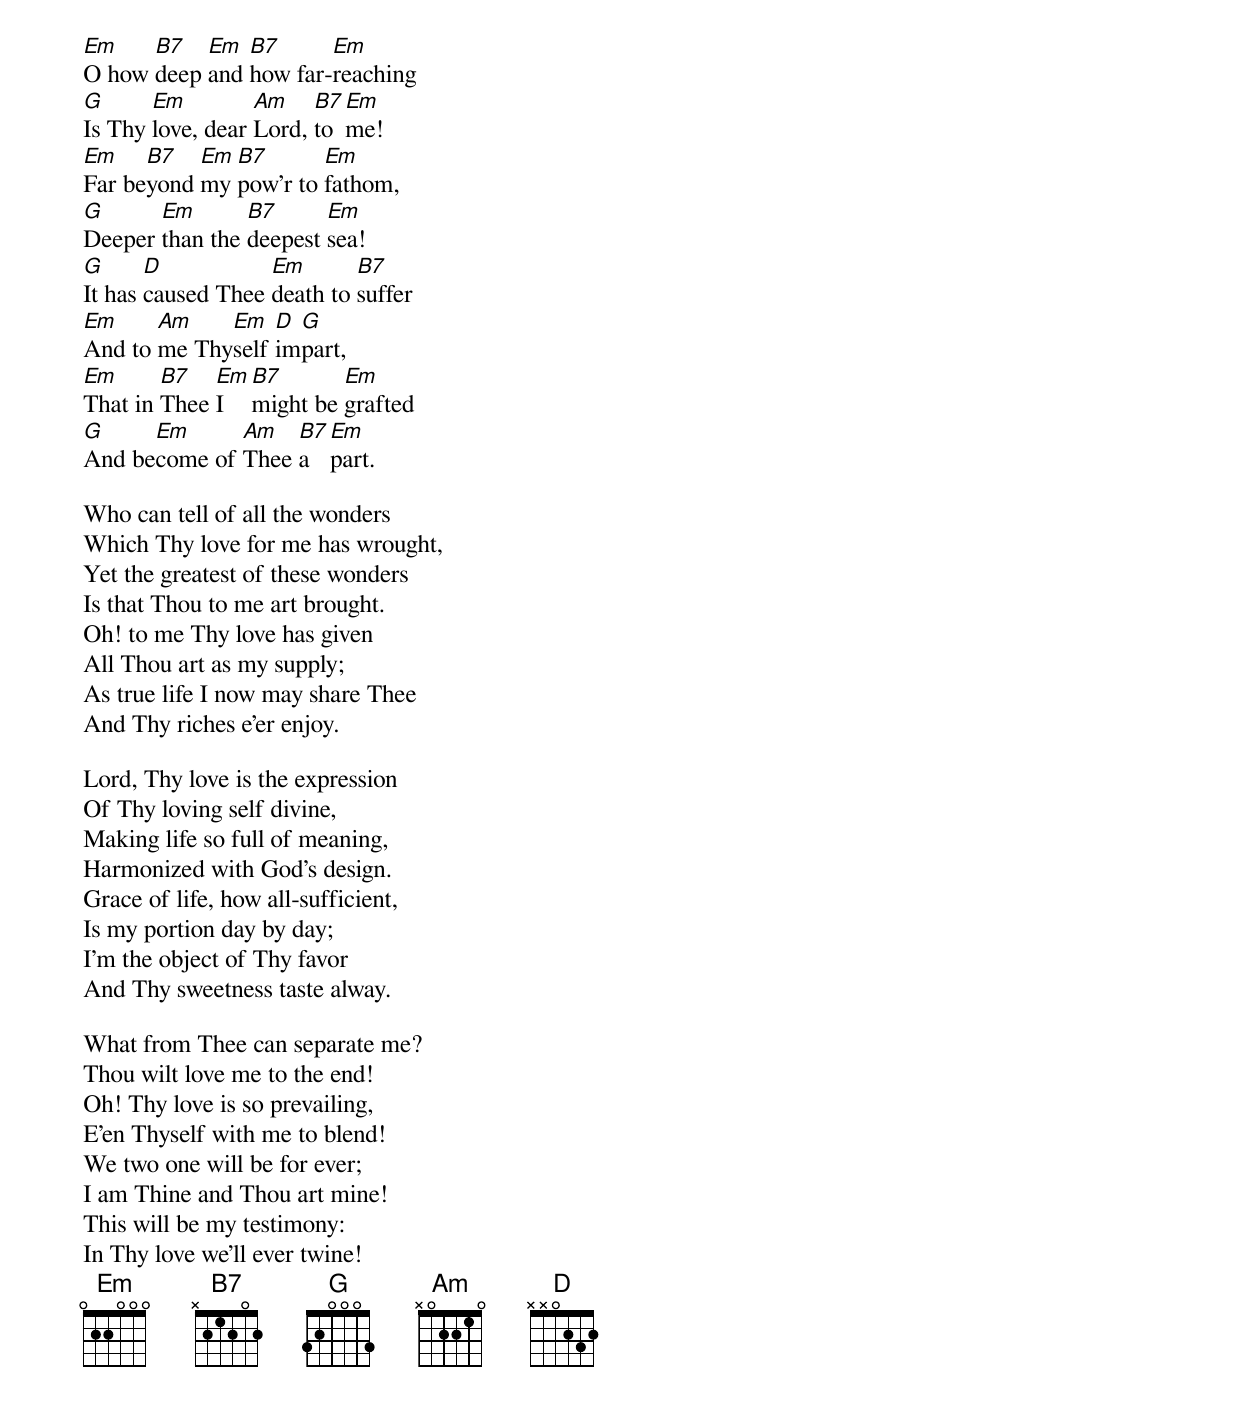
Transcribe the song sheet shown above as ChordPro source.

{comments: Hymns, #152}

[Em]O how [B7]deep [Em]and [B7]how far-[Em]reaching
[G]Is Thy [Em]love, dear [Am]Lord, [B7]to [Em]me!
[Em]Far be[B7]yond [Em]my [B7]pow’r to [Em]fathom,
[G]Deeper [Em]than the [B7]deepest [Em]sea!
[G]It has [D]caused Thee [Em]death to [B7]suffer
[Em]And to [Am]me Thy[Em]self [D]im[G]part,
[Em]That in [B7]Thee [Em]I [B7]might be [Em]grafted
[G]And be[Em]come of [Am]Thee [B7]a [Em]part.

Who can tell of all the wonders
Which Thy love for me has wrought,
Yet the greatest of these wonders
Is that Thou to me art brought.
Oh! to me Thy love has given
All Thou art as my supply;
As true life I now may share Thee
And Thy riches e’er enjoy.

Lord, Thy love is the expression
Of Thy loving self divine,
Making life so full of meaning,
Harmonized with God’s design.
Grace of life, how all-sufficient,
Is my portion day by day;
I’m the object of Thy favor
And Thy sweetness taste alway.

What from Thee can separate me?
Thou wilt love me to the end!
Oh! Thy love is so prevailing,
E’en Thyself with me to blend!
We two one will be for ever;
I am Thine and Thou art mine!
This will be my testimony:
In Thy love we’ll ever twine!
